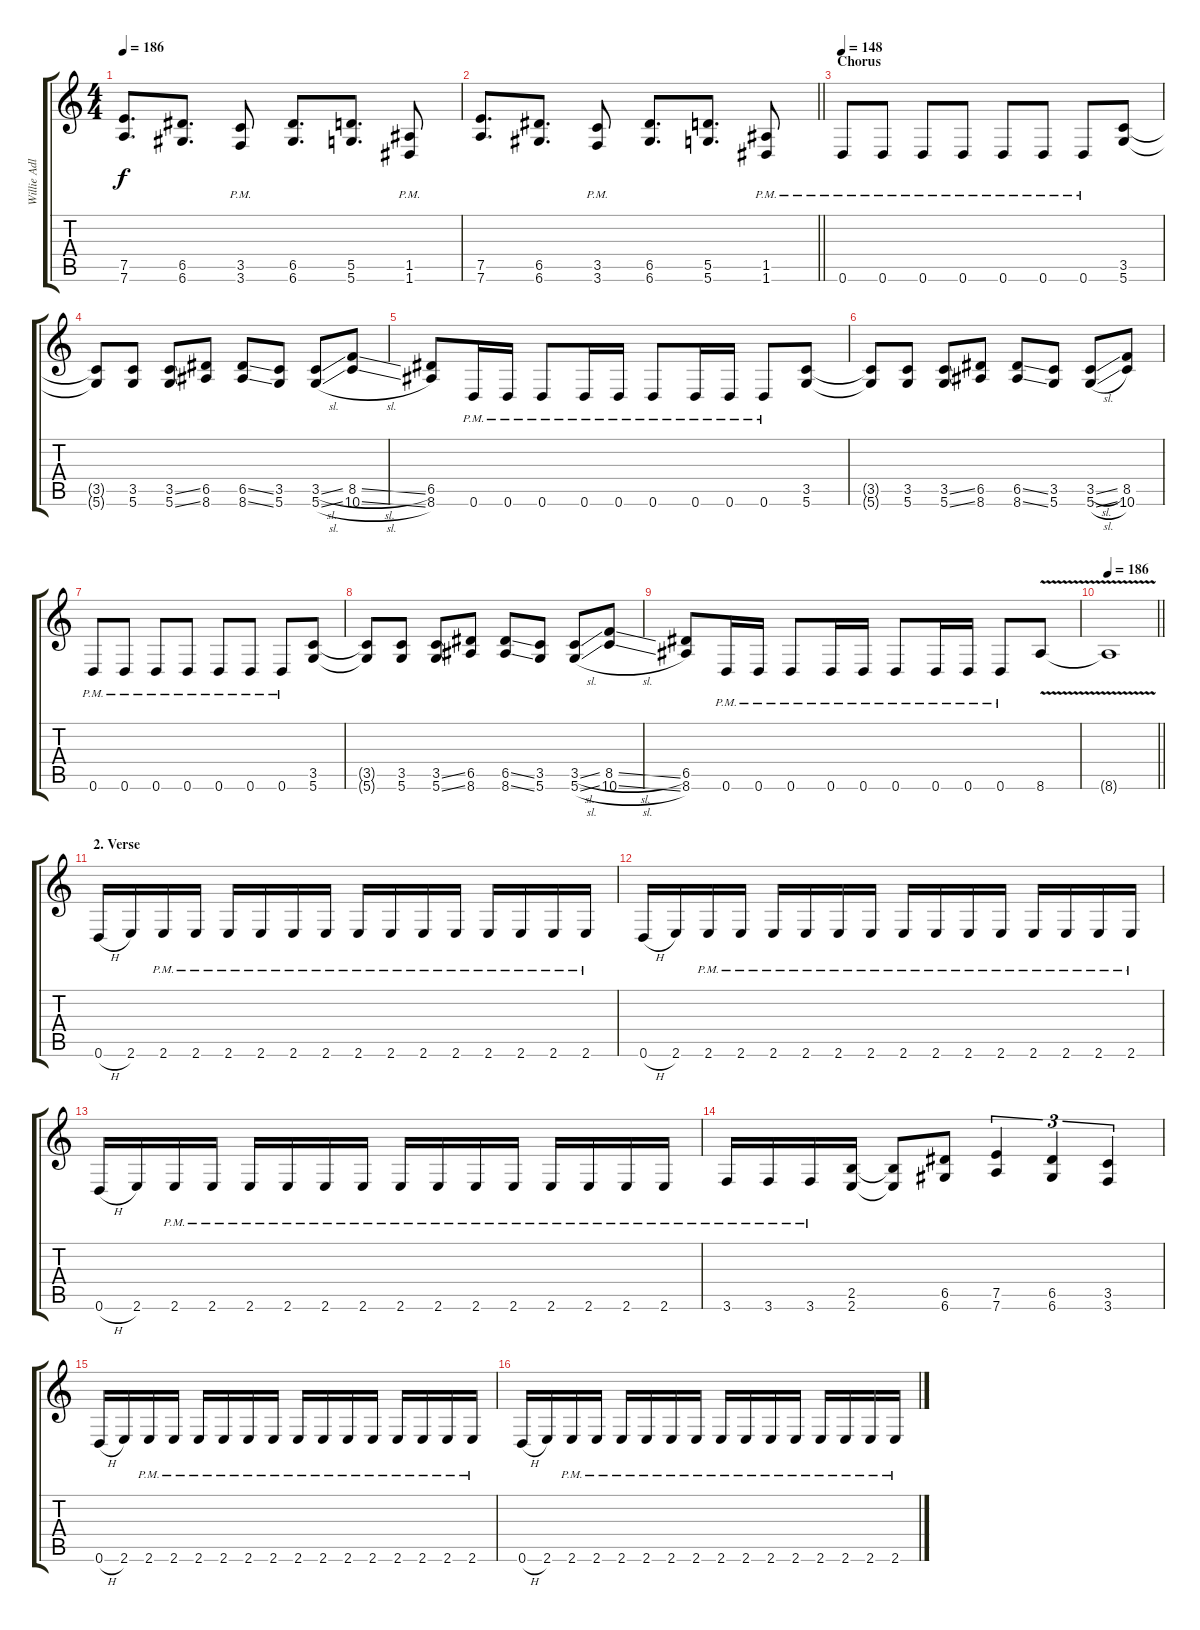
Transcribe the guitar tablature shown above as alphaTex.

\track ("Willie Adler (Lead)" "Willie Adl") {instrument distortionguitar}
\staff {score tabs}
\tuning (E4 B3 G3 D3 A2 D2) {hide}
\ts (4 4)
\tempo 186
\clef g2
\ks c
(7.5 7.6).8{d dy f} (6.5 6.6).8{d} (3.5{pm} 3.6{pm}).8 (6.5 6.6).8{d} (5.5 5.6).8{d} (1.5{pm} 1.6{pm}).8 |
\barLineRight lightlight
(7.5 7.6).8{d} (6.5 6.6).8{d} (3.5{pm} 3.6{pm}).8 (6.5 6.6).8{d} (5.5 5.6).8{d} (1.5{pm} 1.6{pm}).8 |
\section ("" "Chorus")
\tempo 148
0.6{pm}.8 0.6{pm}.8 0.6{pm}.8 0.6{pm}.8 0.6{pm}.8 0.6{pm}.8 0.6{pm}.8 (3.5 5.6).8 |
(3.5{t} 5.6{t}).8 (3.5 5.6).8 (3.5{ss} 5.6{ss}).8 (6.5 8.6).8 (6.5{ss} 8.6{ss}).8 (3.5 5.6).8 (3.5{sl} 5.6{sl}).8 (8.5{sl} 10.6{sl}).8 |
(6.5 8.6).8 0.6{pm}.16 0.6{pm}.16 0.6{pm}.8 0.6{pm}.16 0.6{pm}.16 0.6{pm}.8 0.6{pm}.16 0.6{pm}.16 0.6{pm}.8 (3.5 5.6).8 |
(3.5{t} 5.6{t}).8 (3.5 5.6).8 (3.5{ss} 5.6{ss}).8 (6.5 8.6).8 (6.5{ss} 8.6{ss}).8 (3.5 5.6).8 (3.5{sl} 5.6{sl}).8 (8.5 10.6).8 |
0.6{pm}.8 0.6{pm}.8 0.6{pm}.8 0.6{pm}.8 0.6{pm}.8 0.6{pm}.8 0.6{pm}.8 (3.5 5.6).8 |
(3.5{t} 5.6{t}).8 (3.5 5.6).8 (3.5{ss} 5.6{ss}).8 (6.5 8.6).8 (6.5{ss} 8.6{ss}).8 (3.5 5.6).8 (3.5{sl} 5.6{sl}).8 (8.5{sl} 10.6{sl}).8 |
(6.5 8.6).8 0.6{pm}.16 0.6{pm}.16 0.6{pm}.8 0.6{pm}.16 0.6{pm}.16 0.6{pm}.8 0.6{pm}.16 0.6{pm}.16 0.6{pm}.8 8.6{v}.8 |
\tempo 186
\barLineRight lightlight
8.6{t}.1 |
\section ("" "2. Verse")
0.6{h}.16 2.6.16 2.6{pm}.16 2.6{pm}.16 2.6{pm}.16 2.6{pm}.16 2.6{pm}.16 2.6{pm}.16 2.6{pm}.16 2.6{pm}.16 2.6{pm}.16 2.6{pm}.16 2.6{pm}.16 2.6{pm}.16 2.6{pm}.16 2.6{pm}.16 |
0.6{h}.16 2.6.16 2.6{pm}.16 2.6{pm}.16 2.6{pm}.16 2.6{pm}.16 2.6{pm}.16 2.6{pm}.16 2.6{pm}.16 2.6{pm}.16 2.6{pm}.16 2.6{pm}.16 2.6{pm}.16 2.6{pm}.16 2.6{pm}.16 2.6{pm}.16 |
0.6{h}.16 2.6.16 2.6{pm}.16 2.6{pm}.16 2.6{pm}.16 2.6{pm}.16 2.6{pm}.16 2.6{pm}.16 2.6{pm}.16 2.6{pm}.16 2.6{pm}.16 2.6{pm}.16 2.6{pm}.16 2.6{pm}.16 2.6{pm}.16 2.6{pm}.16 |
3.6{pm}.16 3.6{pm}.16 3.6{pm}.16 (2.5 2.6).16 (2.5{t} 2.6{t}).8 (6.5 6.6).8 (7.5 7.6).4{tu (3 2)} (6.5 6.6).4{tu (3 2)} (3.5 3.6).4{tu (3 2)} |
0.6{h}.16 2.6.16 2.6{pm}.16 2.6{pm}.16 2.6{pm}.16 2.6{pm}.16 2.6{pm}.16 2.6{pm}.16 2.6{pm}.16 2.6{pm}.16 2.6{pm}.16 2.6{pm}.16 2.6{pm}.16 2.6{pm}.16 2.6{pm}.16 2.6{pm}.16 |
0.6{h}.16 2.6.16 2.6{pm}.16 2.6{pm}.16 2.6{pm}.16 2.6{pm}.16 2.6{pm}.16 2.6{pm}.16 2.6{pm}.16 2.6{pm}.16 2.6{pm}.16 2.6{pm}.16 2.6{pm}.16 2.6{pm}.16 2.6{pm}.16 2.6{pm}.16
